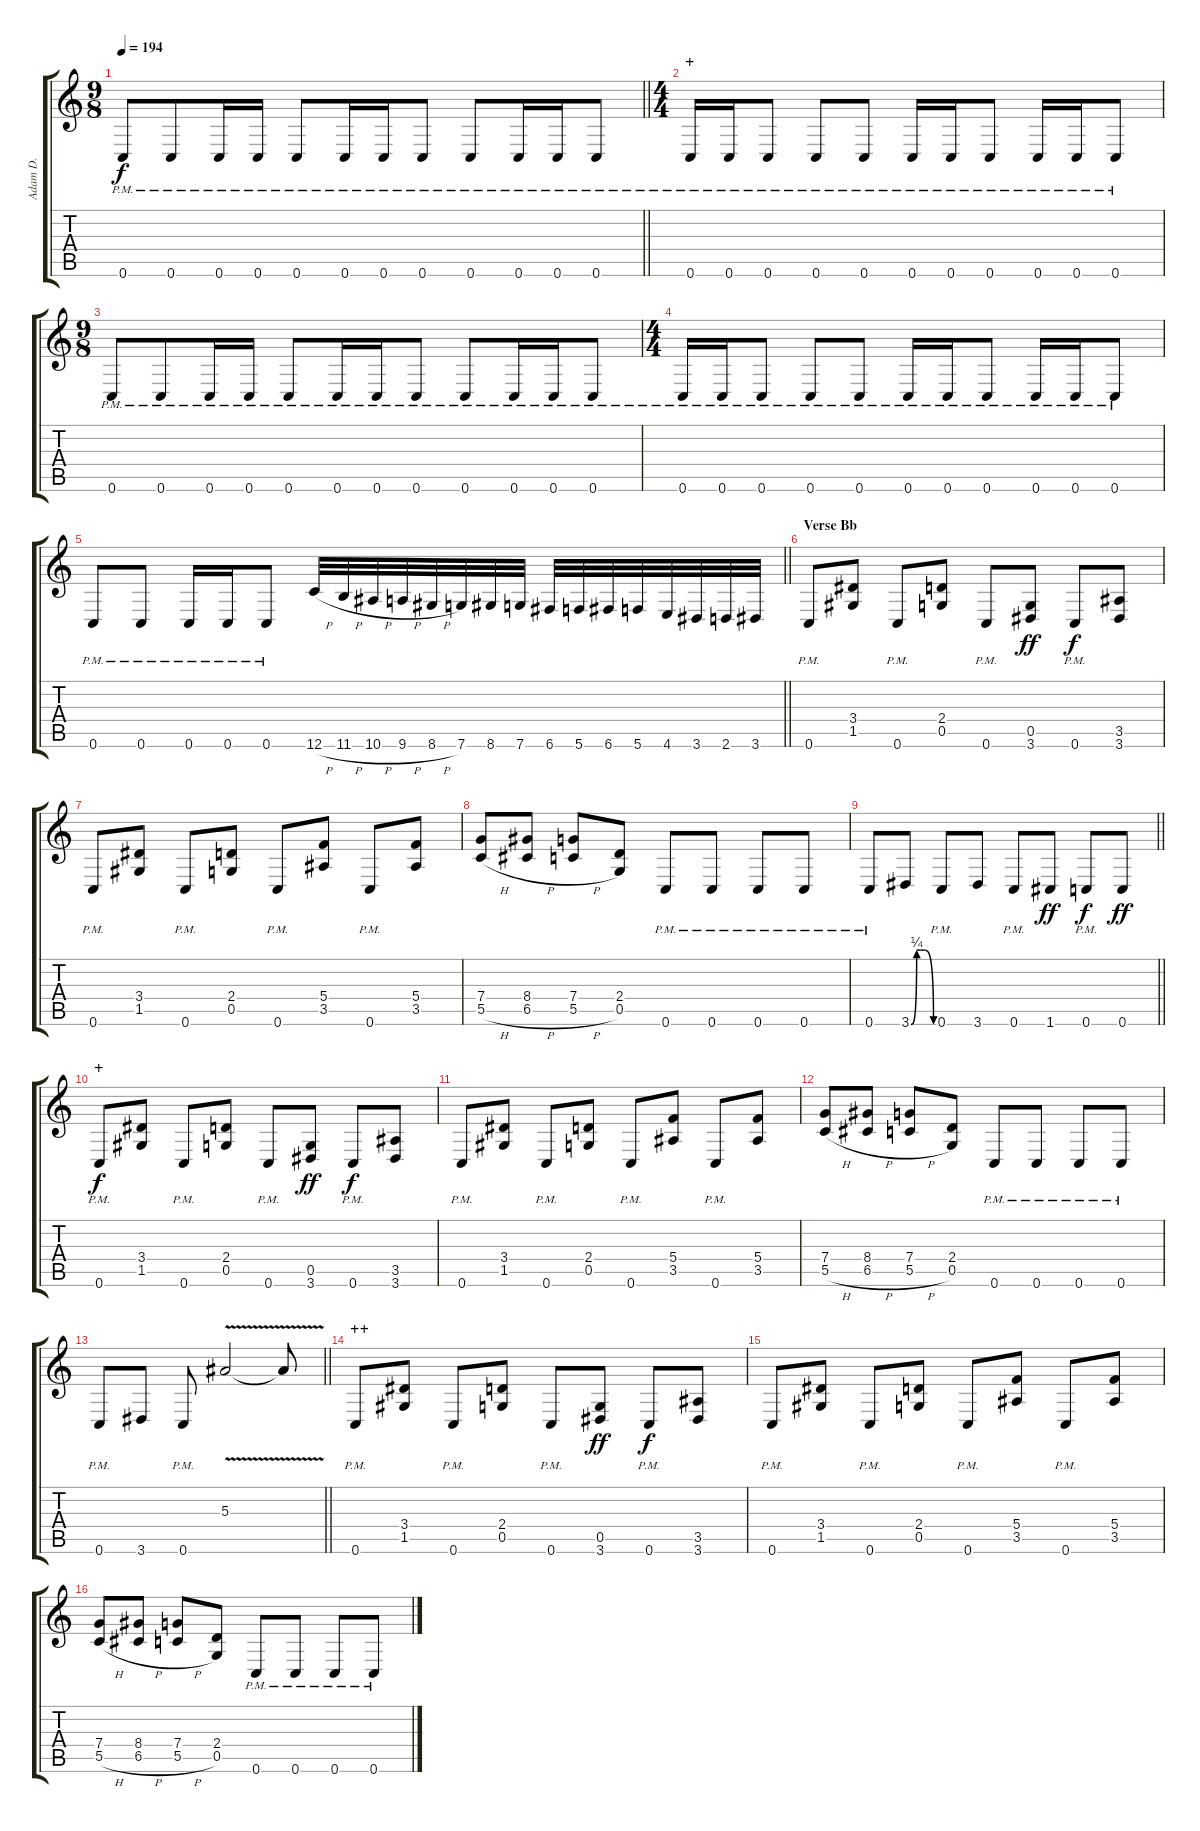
\track ("Adam D." "Adam D.") {instrument distortionguitar}
\staff {score tabs}
\tuning (D4 A3 F3 C3 G2 C2) {hide}
\ts (9 8)
\tempo 194
\clef g2
\barLineRight lightlight
\ks c
0.6{pm}.8{dy f} 0.6{pm}.8 0.6{pm}.16 0.6{pm}.16 0.6{pm}.8 0.6{pm}.16 0.6{pm}.16 0.6{pm}.8 0.6{pm}.8 0.6{pm}.16 0.6{pm}.16 0.6{pm}.8 |
\ts (4 4)
\section ("" "+")
0.6{pm}.16 0.6{pm}.16 0.6{pm}.8 0.6{pm}.8 0.6{pm}.8 0.6{pm}.16 0.6{pm}.16 0.6{pm}.8 0.6{pm}.16 0.6{pm}.16 0.6{pm}.8 |
\ts (9 8)
0.6{pm}.8 0.6{pm}.8 0.6{pm}.16 0.6{pm}.16 0.6{pm}.8 0.6{pm}.16 0.6{pm}.16 0.6{pm}.8 0.6{pm}.8 0.6{pm}.16 0.6{pm}.16 0.6{pm}.8 |
\ts (4 4)
0.6{pm}.16 0.6{pm}.16 0.6{pm}.8 0.6{pm}.8 0.6{pm}.8 0.6{pm}.16 0.6{pm}.16 0.6{pm}.8 0.6{pm}.16 0.6{pm}.16 0.6{pm}.8 |
\barLineRight lightlight
0.6{pm}.8 0.6{pm}.8 0.6{pm}.16 0.6{pm}.16 0.6{pm}.8 12.6{h}.32 11.6{h}.32 10.6{h}.32 9.6{h}.32 8.6{h}.32 7.6.32 8.6.32 7.6.32 6.6.32 5.6.32 6.6.32 5.6.32 4.6.32 3.6.32 2.6.32 3.6.32 |
\section ("" "Verse Bb")
0.6{pm}.8 (3.4 1.5).8 0.6{pm}.8 (2.4 0.5).8 0.6{pm}.8 (0.5 3.6).8{dy ff} 0.6{pm}.8{dy f} (3.5 3.6).8 |
0.6{pm}.8 (3.4 1.5).8 0.6{pm}.8 (2.4 0.5).8 0.6{pm}.8 (5.4 3.5).8 0.6{pm}.8 (5.4 3.5).8 |
(7.4 5.5{h}).8 (8.4 6.5{h}).8 (7.4 5.5{h}).8 (2.4 0.5).8 0.6{pm}.8 0.6{pm}.8 0.6{pm}.8 0.6{pm}.8 |
\barLineRight lightlight
0.6{pm}.8 3.6{be (custom 0 0 15 1 25 1 35 1 60 0)}.8 0.6{pm}.8 3.6.8 0.6{pm}.8 1.6.8{dy ff} 0.6{pm}.8{dy f} 0.6.8{dy ff} |
\section ("" "+")
0.6{pm}.8{dy f} (3.4 1.5).8 0.6{pm}.8 (2.4 0.5).8 0.6{pm}.8 (0.5 3.6).8{dy ff} 0.6{pm}.8{dy f} (3.5 3.6).8 |
0.6{pm}.8 (3.4 1.5).8 0.6{pm}.8 (2.4 0.5).8 0.6{pm}.8 (5.4 3.5).8 0.6{pm}.8 (5.4 3.5).8 |
(7.4 5.5{h}).8 (8.4 6.5{h}).8 (7.4 5.5{h}).8 (2.4 0.5).8 0.6{pm}.8 0.6{pm}.8 0.6{pm}.8 0.6{pm}.8 |
\barLineRight lightlight
0.6{pm}.8 3.6.8 0.6{pm}.8 5.3{v}.2 5.3{t}.8 |
\section ("" "++")
0.6{pm}.8 (3.4 1.5).8 0.6{pm}.8 (2.4 0.5).8 0.6{pm}.8 (0.5 3.6).8{dy ff} 0.6{pm}.8{dy f} (3.5 3.6).8 |
0.6{pm}.8 (3.4 1.5).8 0.6{pm}.8 (2.4 0.5).8 0.6{pm}.8 (5.4 3.5).8 0.6{pm}.8 (5.4 3.5).8 |
(7.4 5.5{h}).8 (8.4 6.5{h}).8 (7.4 5.5{h}).8 (2.4 0.5).8 0.6{pm}.8 0.6{pm}.8 0.6{pm}.8 0.6{pm}.8
